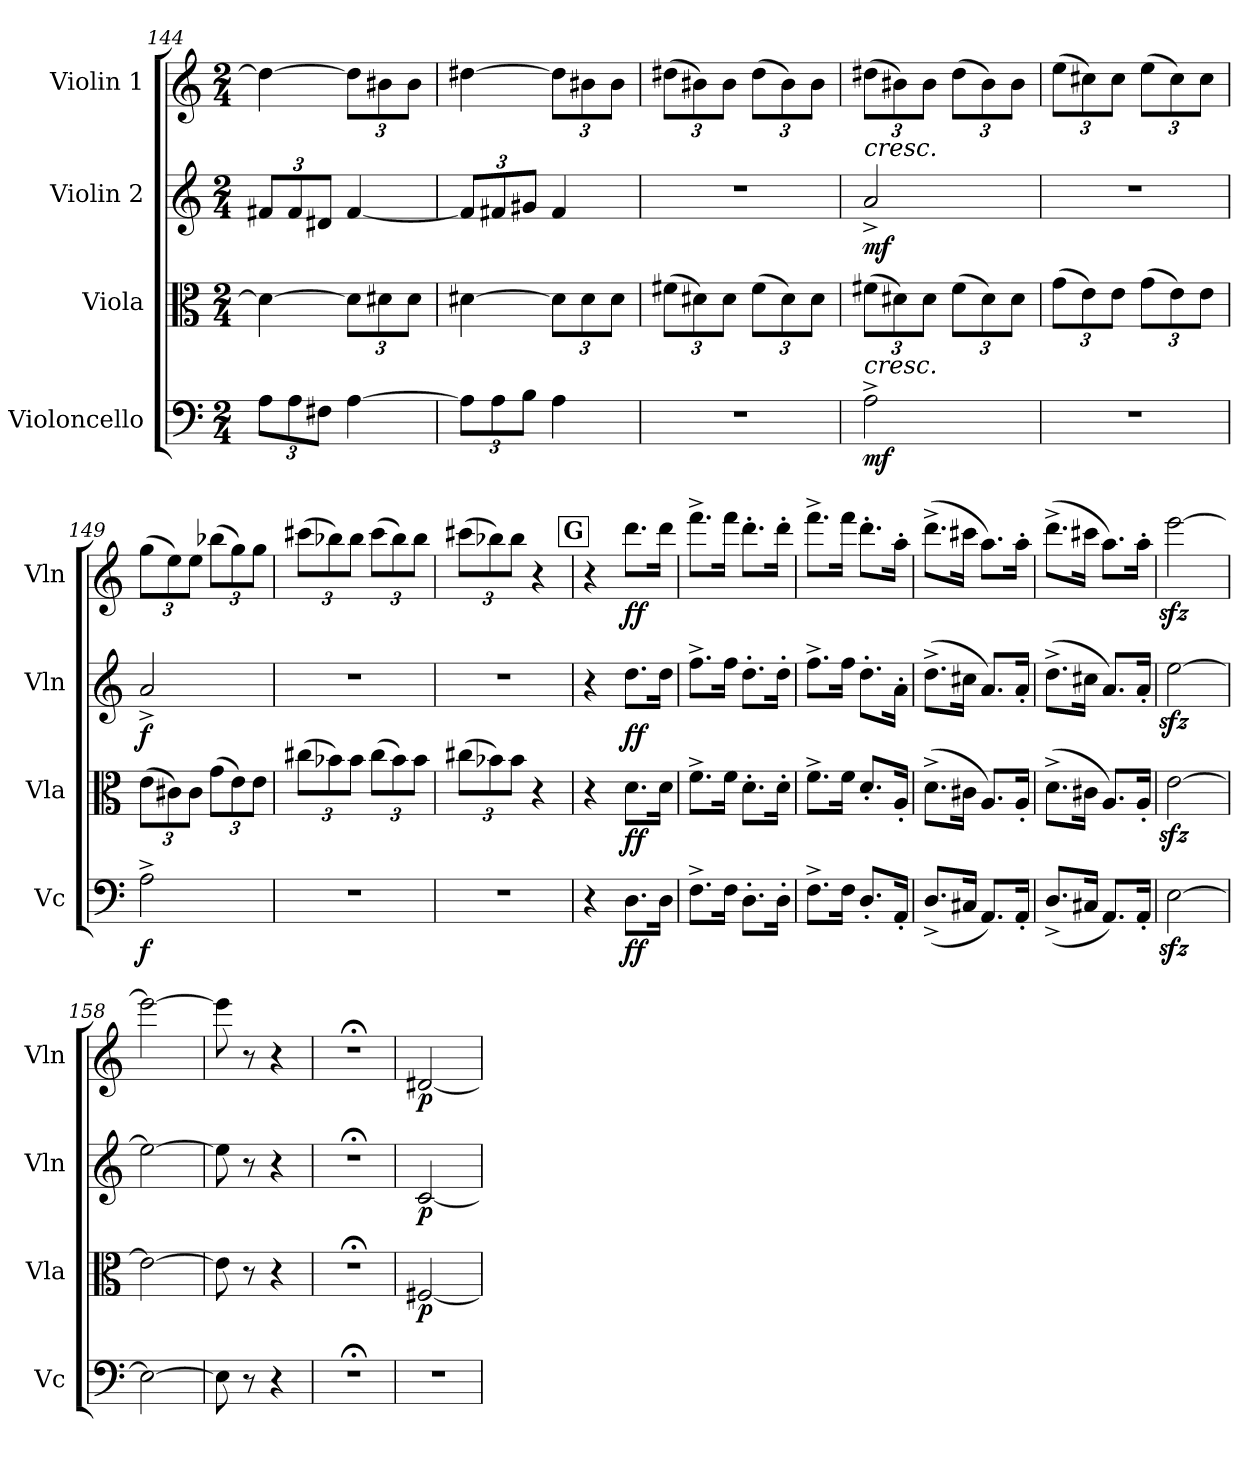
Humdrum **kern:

**kern	**dynam	**kern	**dynam	**kern	**dynam	**kern	**dynam
*part4	*part4	*part3	*part3	*part2	*part2	*part1	*part1
*staff4	*staff4	*staff3	*staff3	*staff2	*staff2	*staff1	*staff1
*I"Violoncello	*	*I"Viola	*	*I"Violin 2	*	*I"Violin 1	*
*I'Vc	*	*I'Vla	*	*I'Vln	*	*I'Vln	*
*clefF4	*	*clefC3	*	*clefG2	*	*clefG2	*
*k[]	*	*k[]	*	*k[]	*	*k[]	*
*M2/4	*	*M2/4	*	*M2/4	*	*M2/4	*
*Xbrackettup	*	*	*	*Xbrackettup	*	*	*
=144	=144	=144	=144	=144	=144	=144	=144
12A\L	.	4d#\_	.	12f#X/L	.	4dd#\_	.
12A\	.	.	.	12f#/	.	.	.
12F#X\J	.	.	.	12d#X/J	.	.	.
*	*	*Xbrackettup	*	*	*	*Xbrackettup	*
[4A\	.	12d#\L]	.	[4f#/	.	12dd#\L]	.
.	.	12d#X\	.	.	.	12b#X\	.
.	.	12d#\J	.	.	.	12b#\J	.
!!LO:LB:g=z
=145	=145	=145	=145	=145	=145	=145	=145
12A\L]	.	[>4d#X\	.	12f#/L]	.	[>4dd#X\	.
12A\	.	.	.	12f#X/	.	.	.
12B\J	.	.	.	12g#X/J	.	.	.
4A\	.	12d#\L]	.	4f#/	.	12dd#\L]	.
.	.	12d#\	.	.	.	12b#X\	.
.	.	12d#\J	.	.	.	12b#\J	.
=146	=146	=146	=146	=146	=146	=146	=146
2r	.	(12f#X\L	.	2r	.	(12dd#X\L	.
.	.	12d#X\)	.	.	.	12b#X\)	.
.	.	12d#\J	.	.	.	12b#\J	.
.	.	(12f#\L	.	.	.	(12dd#\L	.
.	.	12d#\)	.	.	.	12b#\)	.
.	.	12d#\J	.	.	.	12b#\J	.
=147	=147	=147	=147	=147	=147	=147	=147
!	!	!	!	!	!	!LO:TX:b:i:t=cresc.	!
!	!	!LO:TX:b:i:t=cresc.	!	!	!	!	!
!	!LO:DY:b	!	!	!	!LO:DY:b	!	!
2A^\	mf	(12f#X\L	.	2a^/	mf	(12dd#X\L	.
.	.	12d#X\)	.	.	.	12b#X\)	.
.	.	12d#\J	.	.	.	12b#\J	.
.	.	(12f#\L	.	.	.	(12dd#\L	.
.	.	12d#\)	.	.	.	12b#\)	.
.	.	12d#\J	.	.	.	12b#\J	.
=148	=148	=148	=148	=148	=148	=148	=148
2r	.	(12g\L	.	2r	.	(12ee\L	.
.	.	12e\)	.	.	.	12cc#X\)	.
.	.	12e\J	.	.	.	12cc#\J	.
.	.	(12g\L	.	.	.	(12ee\L	.
.	.	12e\)	.	.	.	12cc#\)	.
.	.	12e\J	.	.	.	12cc#\J	.
=149	=149	=149	=149	=149	=149	=149	=149
!	!LO:DY:b	!	!	!	!LO:DY:b	!	!
2A^\	f	(12e\L	.	2a^/	f	(12gg\L	.
.	.	12c#X\)	.	.	.	12ee\)	.
.	.	12c#\J	.	.	.	12ee\J	.
.	.	(12g\L	.	.	.	(12bb-X\L	.
.	.	12e\)	.	.	.	12gg\)	.
.	.	12e\J	.	.	.	12gg\J	.
!!LO:PB:g=z
=150	=150	=150	=150	=150	=150	=150	=150
2r	.	(12cc#X\L	.	2r	.	(12ccc#X\L	.
.	.	12b-X\)	.	.	.	12bb-X\)	.
.	.	12b-\J	.	.	.	12bb-\J	.
.	.	(12cc#\L	.	.	.	(12ccc#\L	.
.	.	12b-\)	.	.	.	12bb-\)	.
.	.	12b-\J	.	.	.	12bb-\J	.
=151	=151	=151	=151	=151	=151	=151	=151
2r	.	(12cc#X\L	.	2r	.	(12ccc#X\L	.
.	.	12b-X\)	.	.	.	12bb-X\)	.
.	.	12b-\J	.	.	.	12bb-\J	.
.	.	4r	.	.	.	4r	.
!!LO:REH:place=s1:a:B:cj:fs=14:t=G
=152	=152	=152	=152	=152	=152	=152	=152
4r	.	4r	.	4r	.	4r	.
!	!LO:DY:b	!	!LO:DY:b	!	!LO:DY:b	!	!LO:DY:b
8.D\L	ff	8.d\L	ff	8.dd\L	ff	8.ddd\L	ff
16D\Jk	.	16d\Jk	.	16dd\Jk	.	16ddd\Jk	.
=153	=153	=153	=153	=153	=153	=153	=153
8.F^\L	.	8.f^\L	.	8.ff^\L	.	8.fff^\L	.
16F\Jk	.	16f\Jk	.	16ff\Jk	.	16fff\Jk	.
8.D'\L	.	8.d'\L	.	8.dd'\L	.	8.ddd'\L	.
16D'\Jk	.	16d'\Jk	.	16dd'\Jk	.	16ddd'\Jk	.
=154	=154	=154	=154	=154	=154	=154	=154
8.F^\L	.	8.f^\L	.	8.ff^\L	.	8.fff^\L	.
16F\Jk	.	16f\Jk	.	16ff\Jk	.	16fff\Jk	.
8.D'/L	.	8.d'/L	.	8.dd'\L	.	8.ddd'\L	.
16AA'/Jk	.	16A'/Jk	.	16a'\Jk	.	16aa'\Jk	.
=155	=155	=155	=155	=155	=155	=155	=155
(8.D^/L	.	(8.d^\L	.	(8.dd^\L	.	(8.ddd^\L	.
16C#X/Jk	.	16c#X\Jk	.	16cc#X\Jk	.	16ccc#X\Jk	.
8.AA/L)	.	8.A/L)	.	8.a/L)	.	8.aa\L)	.
16AA'/Jk	.	16A'/Jk	.	16a'/Jk	.	16aa'\Jk	.
=156	=156	=156	=156	=156	=156	=156	=156
(8.D^/L	.	(8.d^\L	.	(8.dd^\L	.	(8.ddd^\L	.
16C#X/Jk	.	16c#X\Jk	.	16cc#X\Jk	.	16ccc#X\Jk	.
8.AA/L)	.	8.A/L)	.	8.a/L)	.	8.aa\L)	.
16AA'/Jk	.	16A'/Jk	.	16a'/Jk	.	16aa'\Jk	.
=157	=157	=157	=157	=157	=157	=157	=157
[>2Ezz<\	.	[>2ezz<\	.	[>2eezz<\	.	[>2eeezz<\	.
=158	=158	=158	=158	=158	=158	=158	=158
2E\_	.	2e\_	.	2ee\_	.	2eee\_	.
=159	=159	=159	=159	=159	=159	=159	=159
8E\]	.	8e\]	.	8ee\]	.	8eee\]	.
8r	.	8r	.	8r	.	8r	.
4r	.	4r	.	4r	.	4r	.
=160	=160	=160	=160	=160	=160	=160	=160
2r;<	.	2r;<	.	2r;<	.	2r;<	.
!!LO:LB:g=z
=161	=161	=161	=161	=161	=161	=161	=161
!	!	!	!LO:DY:b	!	!LO:DY:b	!	!LO:DY:b
2r	.	[2F#X/	p	[2c/	p	[2d#X/	p
=	=	=	=	=	=	=	=
*-	*-	*-	*-	*-	*-	*-	*-
